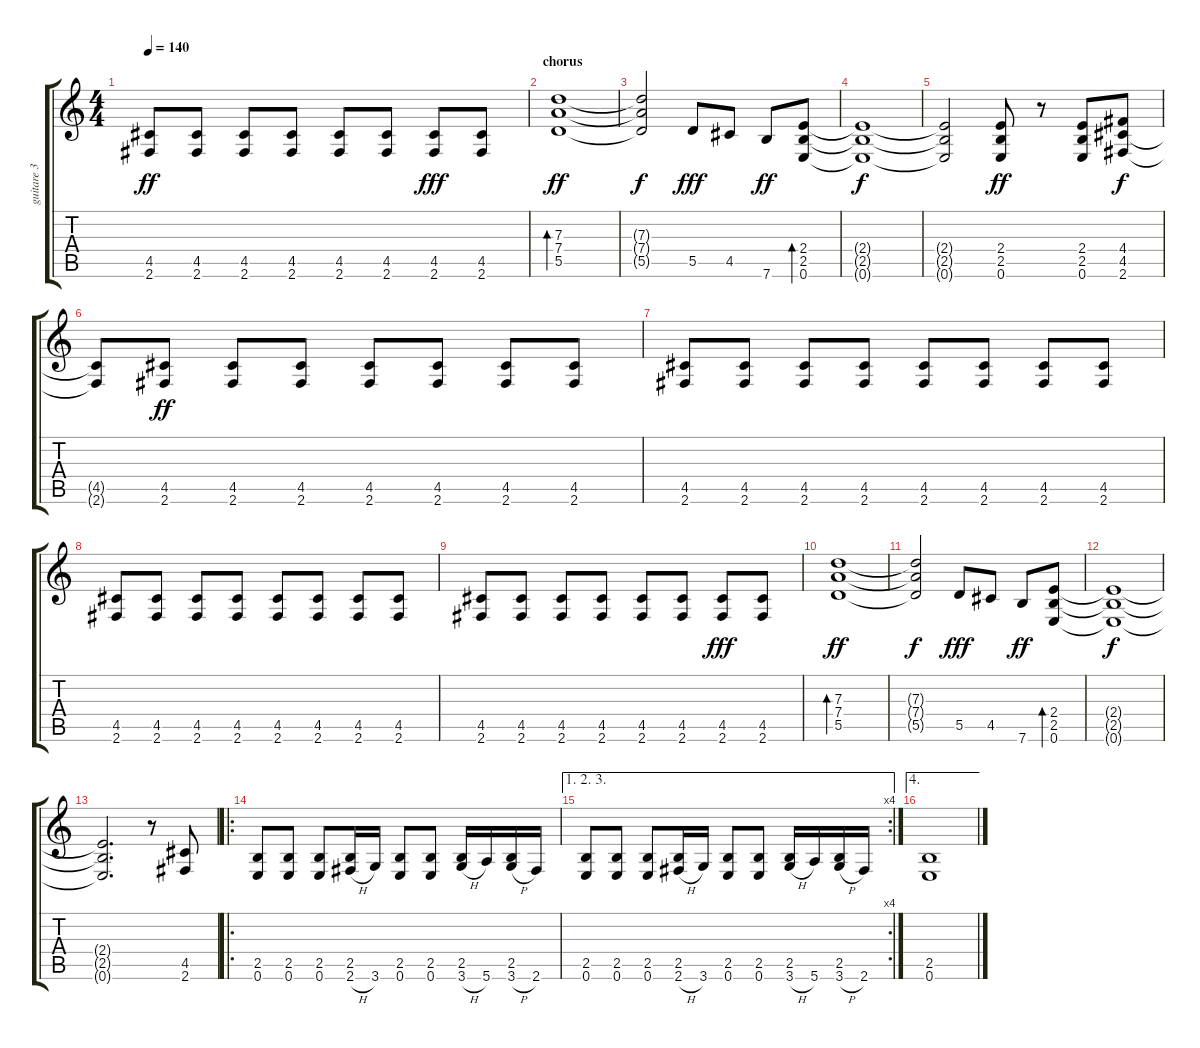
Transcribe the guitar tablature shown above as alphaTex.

\track ("guitare 3" "guitare 3") {instrument overdrivenguitar}
\staff {score tabs}
\tuning (E4 B3 G3 D3 A2 E2) {hide}
\ts (4 4)
\tempo 140
\clef g2
\ks c
(4.5 2.6).8{dy ff} (4.5 2.6).8 (4.5 2.6).8 (4.5 2.6).8 (4.5 2.6).8 (4.5 2.6).8 (4.5 2.6).8{dy fff} (4.5 2.6).8 |
\section ("" "chorus")
(7.3 7.4 5.5).1{bd 240 dy ff} |
(7.3{t} 7.4{t} 5.5{t}).2{dy f} 5.5.8{dy fff} 4.5.8 7.6.8{dy ff} (2.4 2.5 0.6).8{bd 240} |
(2.4{t} 2.5{t} 0.6{t}).1{dy f} |
(2.4{t} 2.5{t} 0.6{t}).2 (2.4 2.5 0.6).8{dy ff} r.8 (2.4 2.5 0.6).8 (4.4 4.5 2.6).8{dy f} |
(4.5{t} 2.6{t}).8 (4.5 2.6).8{dy ff} (4.5 2.6).8 (4.5 2.6).8 (4.5 2.6).8 (4.5 2.6).8 (4.5 2.6).8 (4.5 2.6).8 |
(4.5 2.6).8 (4.5 2.6).8 (4.5 2.6).8 (4.5 2.6).8 (4.5 2.6).8 (4.5 2.6).8 (4.5 2.6).8 (4.5 2.6).8 |
(4.5 2.6).8 (4.5 2.6).8 (4.5 2.6).8 (4.5 2.6).8 (4.5 2.6).8 (4.5 2.6).8 (4.5 2.6).8 (4.5 2.6).8 |
(4.5 2.6).8 (4.5 2.6).8 (4.5 2.6).8 (4.5 2.6).8 (4.5 2.6).8 (4.5 2.6).8 (4.5 2.6).8{dy fff} (4.5 2.6).8 |
(7.3 7.4 5.5).1{bd 240 dy ff} |
(7.3{t} 7.4{t} 5.5{t}).2{dy f} 5.5.8{dy fff} 4.5.8 7.6.8{dy ff} (2.4 2.5 0.6).8{bd 240} |
(2.4{t} 2.5{t} 0.6{t}).1{dy f} |
(2.4{t} 2.5{t} 0.6{t}).2{d} r.8 (4.5 2.6).8 |
\ro
(2.5 0.6).8 (2.5 0.6).8 (2.5 0.6).8 (2.5 2.6{h}).16 3.6.16 (2.5 0.6).8 (2.5 0.6).8 (2.5 3.6{h}).16 5.6.16 (2.5 3.6{h}).16 2.6.16 |
\ae (1 2 3)
\rc 4
(2.5 0.6).8 (2.5 0.6).8 (2.5 0.6).8 (2.5 2.6{h}).16 3.6.16 (2.5 0.6).8 (2.5 0.6).8 (2.5 3.6{h}).16 5.6.16 (2.5 3.6{h}).16 2.6.16 |
\ae 4
(2.5 0.6).1
